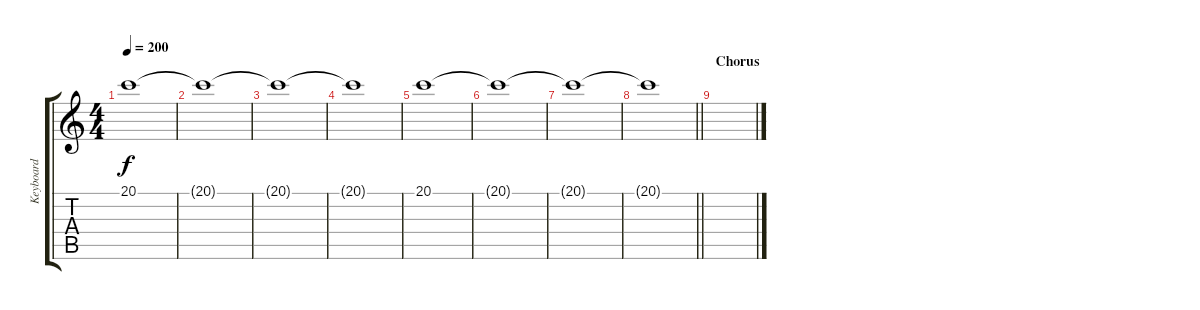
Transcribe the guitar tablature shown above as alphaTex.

\track ("Keyboard" "Keyboard") {instrument fx2soundtrack}
\staff {score tabs}
\tuning (E4 B3 G3 D3 A2 E2) {hide}
\ts (4 4)
\tempo 200
\clef g2
\ks c
20.1.1{dy f} |
20.1{t}.1 |
20.1{t}.1 |
20.1{t}.1 |
20.1.1 |
20.1{t}.1 |
20.1{t}.1 |
\barLineRight lightlight
20.1{t}.1 |
\section ("" "Chorus")
